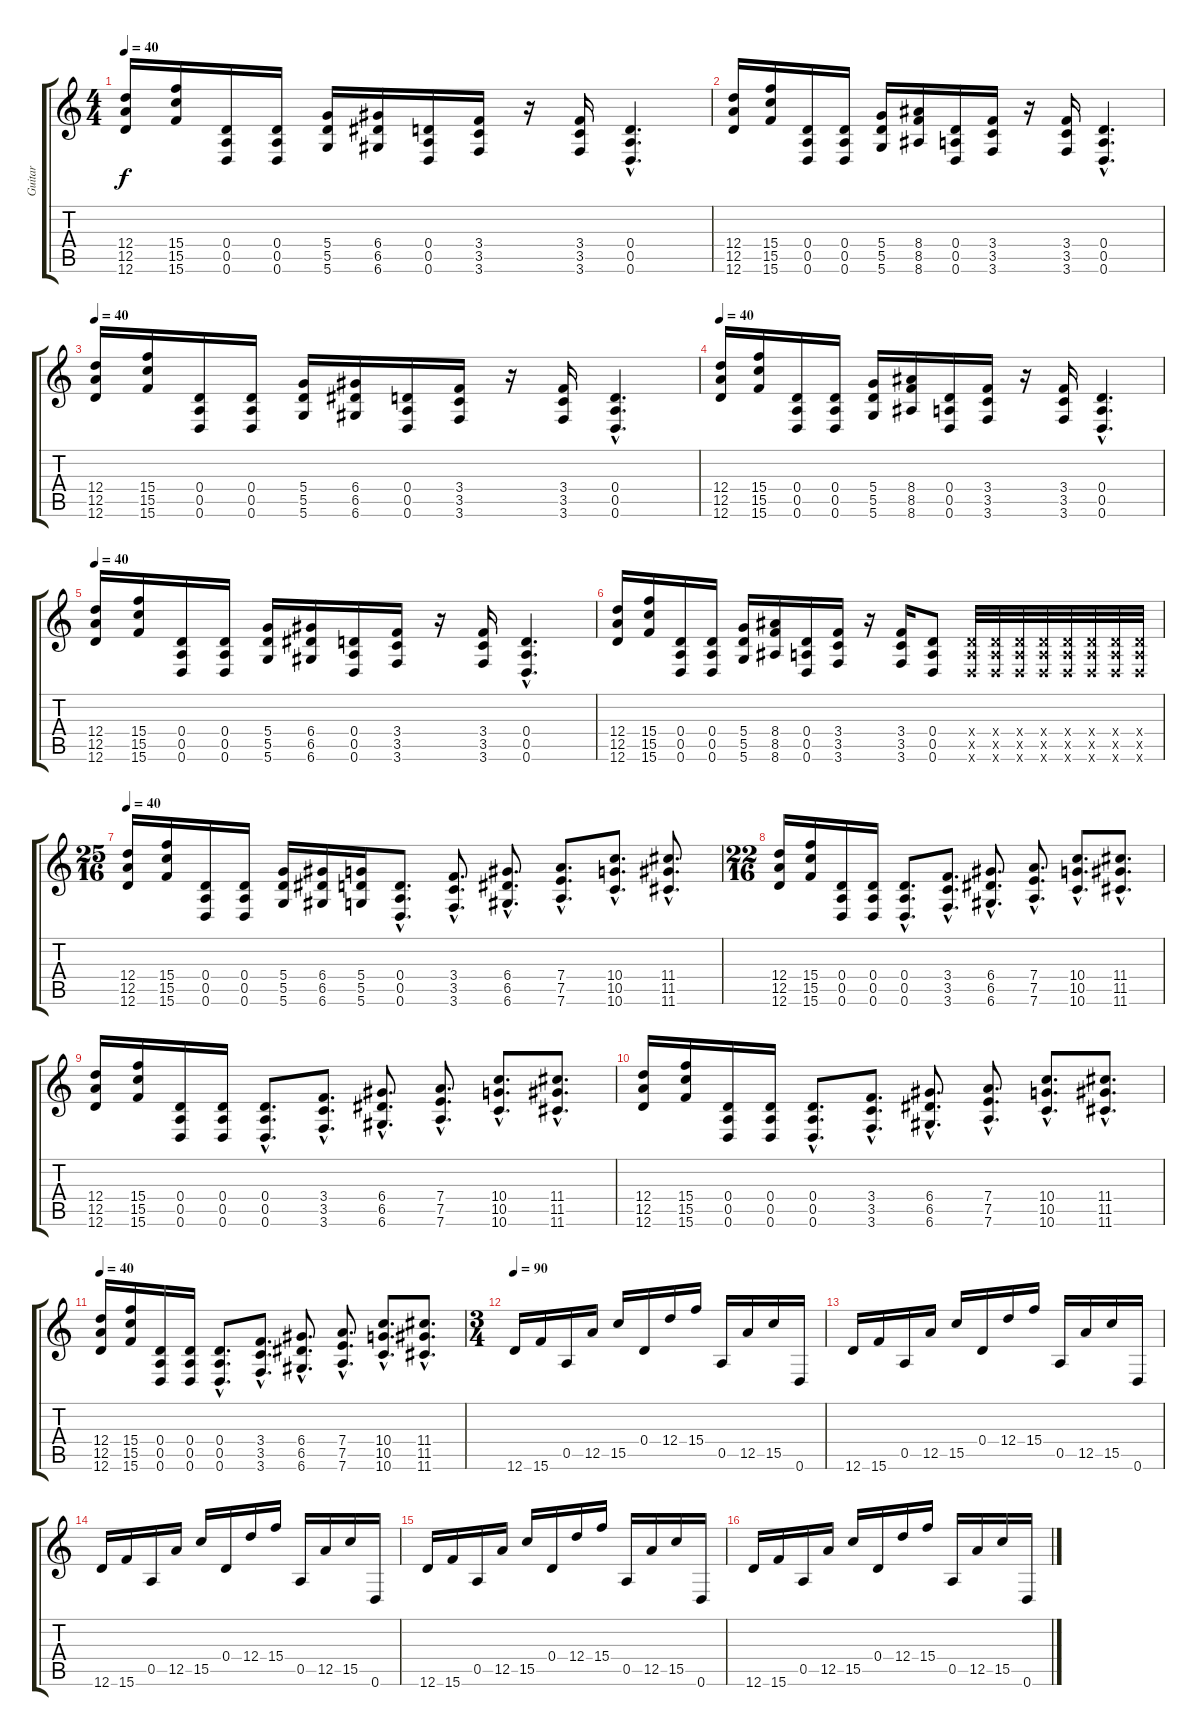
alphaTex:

\track ("Guitar" "Guitar") {instrument overdrivenguitar}
\staff {score tabs}
\tuning (E4 B3 G3 D3 A2 D2) {hide}
\ts (4 4)
\tempo 40
\clef g2
\ks c
(12.4 12.5 12.6).16{dy f} (15.4 15.5 15.6).16 (0.4 0.5 0.6).16 (0.4 0.5 0.6).16 (5.4 5.5 5.6).16 (6.4 6.5 6.6).16 (0.4 0.5 0.6).16 (3.4 3.5 3.6).16 r.16 (3.4 3.5 3.6).16 (0.4{hac} 0.5{hac} 0.6{hac}).4{d} |
(12.4 12.5 12.6).16 (15.4 15.5 15.6).16 (0.4 0.5 0.6).16 (0.4 0.5 0.6).16 (5.4 5.5 5.6).16 (8.4 8.5 8.6).16 (0.4 0.5 0.6).16 (3.4 3.5 3.6).16 r.16 (3.4 3.5 3.6).16 (0.4{hac} 0.5{hac} 0.6{hac}).4{d} |
\tempo 40
(12.4 12.5 12.6).16 (15.4 15.5 15.6).16 (0.4 0.5 0.6).16 (0.4 0.5 0.6).16 (5.4 5.5 5.6).16 (6.4 6.5 6.6).16 (0.4 0.5 0.6).16 (3.4 3.5 3.6).16 r.16 (3.4 3.5 3.6).16 (0.4{hac} 0.5{hac} 0.6{hac}).4{d} |
\tempo 40
(12.4 12.5 12.6).16 (15.4 15.5 15.6).16 (0.4 0.5 0.6).16 (0.4 0.5 0.6).16 (5.4 5.5 5.6).16 (8.4 8.5 8.6).16 (0.4 0.5 0.6).16 (3.4 3.5 3.6).16 r.16 (3.4 3.5 3.6).16 (0.4{hac} 0.5{hac} 0.6{hac}).4{d} |
\tempo 40
(12.4 12.5 12.6).16 (15.4 15.5 15.6).16 (0.4 0.5 0.6).16 (0.4 0.5 0.6).16 (5.4 5.5 5.6).16 (6.4 6.5 6.6).16 (0.4 0.5 0.6).16 (3.4 3.5 3.6).16 r.16 (3.4 3.5 3.6).16 (0.4{hac} 0.5{hac} 0.6{hac}).4{d} |
(12.4 12.5 12.6).16 (15.4 15.5 15.6).16 (0.4 0.5 0.6).16 (0.4 0.5 0.6).16 (5.4 5.5 5.6).16 (8.4 8.5 8.6).16 (0.4 0.5 0.6).16 (3.4 3.5 3.6).16 r.16 (3.4 3.5 3.6).16 (0.4 0.5 0.6).8 (0.4{x} 0.5{x} 0.6{x}).32 (0.4{x} 0.5{x} 0.6{x}).32 (0.4{x} 0.5{x} 0.6{x}).32 (0.4{x} 0.5{x} 0.6{x}).32 (0.4{x} 0.5{x} 0.6{x}).32 (0.4{x} 0.5{x} 0.6{x}).32 (0.4{x} 0.5{x} 0.6{x}).32 (0.4{x} 0.5{x} 0.6{x}).32 |
\ts (25 16)
\tempo 40
(12.4 12.5 12.6).16 (15.4 15.5 15.6).16 (0.4 0.5 0.6).16 (0.4 0.5 0.6).16 (5.4 5.5 5.6).16 (6.4 6.5 6.6).16 (5.4 5.5 5.6).16 (0.4{hac} 0.5{hac} 0.6{hac}).8{d} (3.4{hac} 3.5{hac} 3.6{hac}).8{d} (6.4{hac} 6.5{hac} 6.6{hac}).8{d} (7.4{hac} 7.5{hac} 7.6{hac}).8{d} (10.4{hac} 10.5{hac} 10.6{hac}).8{d} (11.4{hac} 11.5{hac} 11.6{hac}).8{d} |
\ts (22 16)
(12.4 12.5 12.6).16 (15.4 15.5 15.6).16 (0.4 0.5 0.6).16 (0.4 0.5 0.6).16 (0.4{hac} 0.5{hac} 0.6{hac}).8{d} (3.4{hac} 3.5{hac} 3.6{hac}).8{d} (6.4{hac} 6.5{hac} 6.6{hac}).8{d} (7.4{hac} 7.5{hac} 7.6{hac}).8{d} (10.4{hac} 10.5{hac} 10.6{hac}).8{d} (11.4{hac} 11.5{hac} 11.6{hac}).8{d} |
(12.4 12.5 12.6).16 (15.4 15.5 15.6).16 (0.4 0.5 0.6).16 (0.4 0.5 0.6).16 (0.4{hac} 0.5{hac} 0.6{hac}).8{d} (3.4{hac} 3.5{hac} 3.6{hac}).8{d} (6.4{hac} 6.5{hac} 6.6{hac}).8{d} (7.4{hac} 7.5{hac} 7.6{hac}).8{d} (10.4{hac} 10.5{hac} 10.6{hac}).8{d} (11.4{hac} 11.5{hac} 11.6{hac}).8{d} |
(12.4 12.5 12.6).16 (15.4 15.5 15.6).16 (0.4 0.5 0.6).16 (0.4 0.5 0.6).16 (0.4{hac} 0.5{hac} 0.6{hac}).8{d} (3.4{hac} 3.5{hac} 3.6{hac}).8{d} (6.4{hac} 6.5{hac} 6.6{hac}).8{d} (7.4{hac} 7.5{hac} 7.6{hac}).8{d} (10.4{hac} 10.5{hac} 10.6{hac}).8{d} (11.4{hac} 11.5{hac} 11.6{hac}).8{d} |
\tempo 40
(12.4 12.5 12.6).16 (15.4 15.5 15.6).16 (0.4 0.5 0.6).16 (0.4 0.5 0.6).16 (0.4{hac} 0.5{hac} 0.6{hac}).8{d} (3.4{hac} 3.5{hac} 3.6{hac}).8{d} (6.4{hac} 6.5{hac} 6.6{hac}).8{d} (7.4{hac} 7.5{hac} 7.6{hac}).8{d} (10.4{hac} 10.5{hac} 10.6{hac}).8{d} (11.4{hac} 11.5{hac} 11.6{hac}).8{d} |
\ts (3 4)
\tempo 90
12.6.16{balance 0} 15.6.16 0.5.16 12.5.16 15.5.16 0.4.16 12.4.16 15.4.16 0.5.16 12.5.16 15.5.16 0.6.16 |
12.6.16 15.6.16 0.5.16 12.5.16 15.5.16 0.4.16 12.4.16 15.4.16 0.5.16 12.5.16 15.5.16 0.6.16 |
12.6.16 15.6.16 0.5.16 12.5.16 15.5.16 0.4.16 12.4.16 15.4.16 0.5.16 12.5.16 15.5.16 0.6.16 |
12.6.16 15.6.16 0.5.16 12.5.16 15.5.16 0.4.16 12.4.16 15.4.16 0.5.16 12.5.16 15.5.16 0.6.16 |
12.6.16 15.6.16 0.5.16 12.5.16 15.5.16 0.4.16 12.4.16 15.4.16 0.5.16 12.5.16 15.5.16 0.6.16
